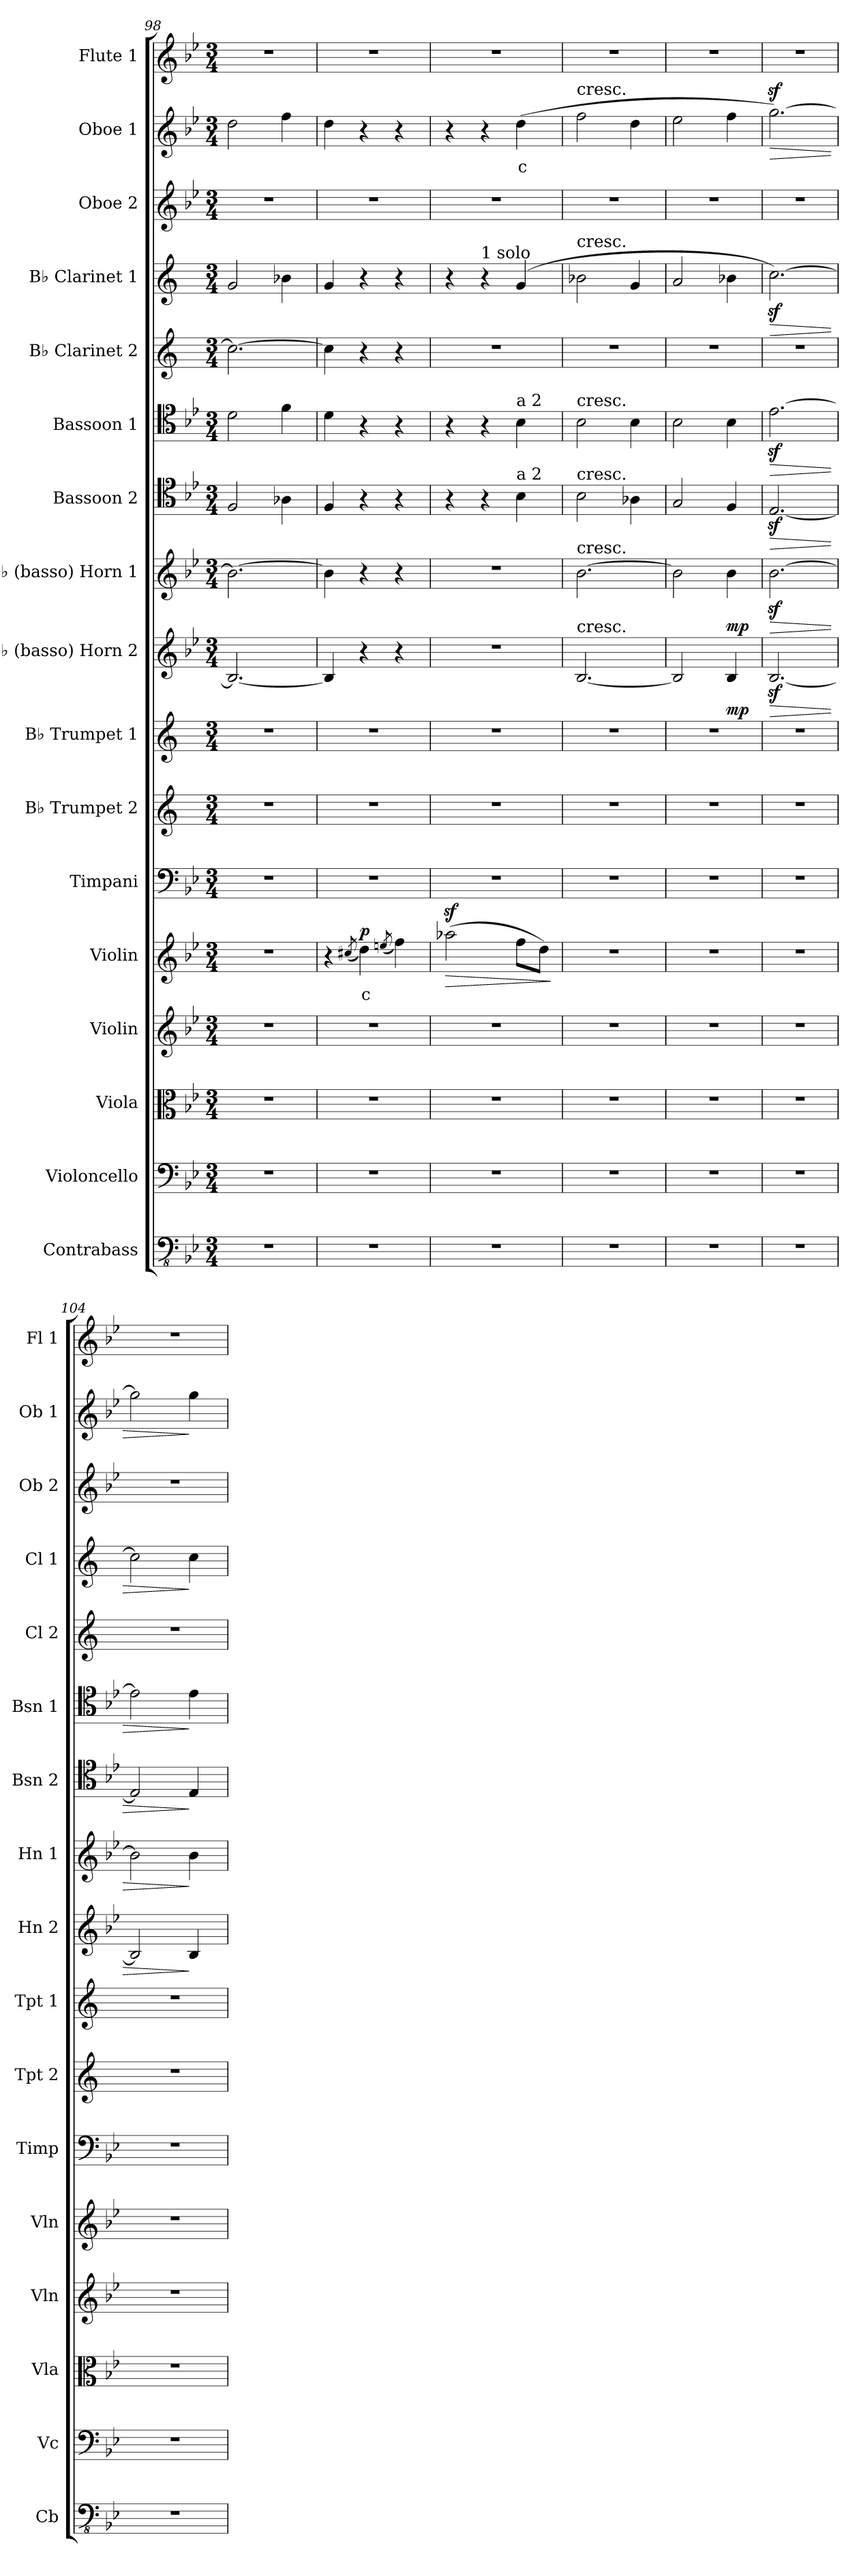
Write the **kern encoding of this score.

**kern	**kern	**kern	**kern	**kern	**text	**dynam	**kern	**kern	**kern	**kern	**dynam	**kern	**dynam	**kern	**dynam	**kern	**dynam	**kern	**kern	**dynam	**kern	**kern	**text	**dynam	**kern
*part17	*part16	*part15	*part14	*part13	*part13	*part13	*part12	*part11	*part10	*part9	*part9	*part8	*part8	*part7	*part7	*part6	*part6	*part5	*part4	*part4	*part3	*part2	*part2	*part2	*part1
*staff17	*staff16	*staff15	*staff14	*staff13	*staff13	*staff13	*staff12	*staff11	*staff10	*staff9	*staff9	*staff8	*staff8	*staff7	*staff7	*staff6	*staff6	*staff5	*staff4	*staff4	*staff3	*staff2	*staff2	*staff2	*staff1
*I"Contrabass	*I"Violoncello	*I"Viola	*I"Violin	*I"Violin	*	*	*I"Timpani	*I"B♭ Trumpet 2	*I"B♭ Trumpet 1	*I"B♭ (basso) Horn 2	*	*I"B♭ (basso) Horn 1	*	*I"Bassoon 2	*	*I"Bassoon 1	*	*I"B♭ Clarinet 2	*I"B♭ Clarinet 1	*	*I"Oboe 2	*I"Oboe 1	*	*	*I"Flute 1
*I'Cb	*I'Vc	*I'Vla	*I'Vln	*I'Vln	*	*	*I'Timp	*I'Tpt 2	*I'Tpt 1	*I'Hn 2	*	*I'Hn 1	*	*I'Bsn 2	*	*I'Bsn 1	*	*I'Cl 2	*I'Cl 1	*	*I'Ob 2	*I'Ob 1	*	*	*I'Fl 1
*clefFv4	*clefF4	*clefC3	*clefG2	*clefG2	*	*	*clefF4	*clefG2	*clefG2	*clefG2	*	*clefG2	*	*clefC4	*	*clefC4	*	*clefG2	*clefG2	*	*clefG2	*clefG2	*	*	*clefG2
*	*	*	*	*	*	*	*	*ITrd1c2	*ITrd1c2	*ITrd8c14	*	*ITrd8c14	*	*	*	*	*	*ITrd1c2	*ITrd1c2	*	*	*	*	*	*
*k[b-e-]	*k[b-e-]	*k[b-e-]	*k[b-e-]	*k[b-e-]	*	*	*k[b-e-]	*k[b-e-]	*k[b-e-]	*k[b-e-]	*	*k[b-e-]	*	*k[b-e-]	*	*k[b-e-]	*	*k[b-e-]	*k[b-e-]	*	*k[b-e-]	*k[b-e-]	*	*	*k[b-e-]
*M3/4	*M3/4	*M3/4	*M3/4	*M3/4	*	*	*M3/4	*M3/4	*M3/4	*M3/4	*	*M3/4	*	*M3/4	*	*M3/4	*	*M3/4	*M3/4	*	*M3/4	*M3/4	*	*	*M3/4
=98	=98	=98	=98	=98	=98	=98	=98	=98	=98	=98	=98	=98	=98	=98	=98	=98	=98	=98	=98	=98	=98	=98	=98	=98	=98
2.r	2.r	2.r	2.r	2.r	.	.	2.r	2.r	2.r	2.BB-/_	.	2.B-\_	.	2F/	.	2d\	.	2.b-\_	2f/	.	2.r	2dd\	.	.	2.r
.	.	.	.	.	.	.	.	.	.	.	.	.	.	4A-X\	.	4f\	.	.	4a-X\	.	.	4ff\	.	.	.
=99	=99	=99	=99	=99	=99	=99	=99	=99	=99	=99	=99	=99	=99	=99	=99	=99	=99	=99	=99	=99	=99	=99	=99	=99	=99
2.r	2.r	2.r	2.r	4r	.	.	2.r	2.r	2.r	4BB-/]	.	4B-\]	.	4F/	.	4d\	.	4b-\]	4f/	.	2.r	4dd\	.	.	2.r
.	.	.	.	(<8qcc#X/	.	.	.	.	.	.	.	.	.	.	.	.	.	.	.	.	.	.	.	.	.
!	!	!	!	!	!LO:LY:b:color=#FF0000	!LO:DY:b	!	!	!	!	!	!	!	!	!	!	!	!	!	!	!	!	!	!	!
.	.	.	.	4dd\)	c	p	.	.	.	4r	.	4r	.	4r	.	4r	.	4r	4r	.	.	4r	.	.	.
.	.	.	.	(<8qeen/	.	.	.	.	.	.	.	.	.	.	.	.	.	.	.	.	.	.	.	.	.
.	.	.	.	4ff\)	.	.	.	.	.	4r	.	4r	.	4r	.	4r	.	4r	4r	.	.	4r	.	.	.
=100	=100	=100	=100	=100	=100	=100	=100	=100	=100	=100	=100	=100	=100	=100	=100	=100	=100	=100	=100	=100	=100	=100	=100	=100	=100
!	!	!	!	!	!	!LO:HP:b	!	!	!	!	!	!	!	!	!	!	!	!	!	!	!	!	!	!	!
2.r	2.r	2.r	2.r	(>2aa-Xz<\	.	>	2.r	2.r	2.r	2.r	.	2.r	.	4r	.	4r	.	2.r	4r	.	2.r	4r	.	.	2.r
!	!	!	!	!	!	!	!	!	!	!	!	!	!	!	!	!	!	!	!LO:TX:a:t=1 solo	!	!	!	!	!	!
.	.	.	.	.	.	.	.	.	.	.	.	.	.	4r	.	4r	.	.	4r	.	.	4r	.	.	.
!	!	!	!	!	!	!	!	!	!	!	!	!	!	!	!	!LO:TX:a:t=a 2	!	!	!	!	!	!	!	!	!
!	!	!	!	!	!	!	!	!	!	!	!	!	!	!LO:TX:a:t=a 2	!	!	!	!	!	!	!	!	!	!	!
!	!	!	!	!	!	!	!	!	!	!	!	!	!	!	!	!	!	!	!	!	!	!	!LO:LY:b:color=#FF0000	!	!
.	.	.	.	8ff\L	.	.	.	.	.	.	.	.	.	4B-\	.	4B-\	.	.	(>4f/	.	.	(>4dd\	c	.	.
.	.	.	.	8dd\J)	.	.	.	.	.	.	.	.	.	.	.	.	.	.	.	.	.	.	.	.	.
.	.	.	.	.	.	]	.	.	.	.	.	.	.	.	.	.	.	.	.	.	.	.	.	.	.
=101	=101	=101	=101	=101	=101	=101	=101	=101	=101	=101	=101	=101	=101	=101	=101	=101	=101	=101	=101	=101	=101	=101	=101	=101	=101
!	!	!	!	!	!	!	!	!	!	!	!	!	!	!	!	!	!	!	!	!	!	!LO:TX:a:t=cresc.	!	!	!
!	!	!	!	!	!	!	!	!	!	!	!	!	!	!	!	!	!	!	!LO:TX:a:t=cresc.	!	!	!	!	!	!
!	!	!	!	!	!	!	!	!	!	!	!	!	!	!	!	!LO:TX:a:t=cresc.	!	!	!	!	!	!	!	!	!
!	!	!	!	!	!	!	!	!	!	!	!	!	!	!LO:TX:a:t=cresc.	!	!	!	!	!	!	!	!	!	!	!
!	!	!	!	!	!	!	!	!	!	!	!	!LO:TX:a:t=cresc.	!	!	!	!	!	!	!	!	!	!	!	!	!
!	!	!	!	!	!	!	!	!	!	!LO:TX:a:t=cresc.	!	!	!	!	!	!	!	!	!	!	!	!	!	!	!
2.r	2.r	2.r	2.r	2.r	.	.	2.r	2.r	2.r	[2.BB-/	.	[2.B-\	.	2B-\	.	2B-\	.	2.r	2a-X\	.	2.r	2ff\	.	.	2.r
.	.	.	.	.	.	.	.	.	.	.	.	.	.	4A-X\	.	4B-\	.	.	4f/	.	.	4dd\	.	.	.
=102	=102	=102	=102	=102	=102	=102	=102	=102	=102	=102	=102	=102	=102	=102	=102	=102	=102	=102	=102	=102	=102	=102	=102	=102	=102
2.r	2.r	2.r	2.r	2.r	.	.	2.r	2.r	2.r	2BB-/]	.	2B-\]	.	2G/	.	2B-\	.	2.r	2g/	.	2.r	2ee-\	.	.	2.r
!	!	!	!	!	!	!	!	!	!	!	!LO:DY:b	!	!LO:DY:b	!	!	!	!	!	!	!	!	!	!	!	!
.	.	.	.	.	.	.	.	.	.	4BB-/	mp	4B-\	mp	4F/	.	4B-\	.	.	4a-X\	.	.	4ff\	.	.	.
=103	=103	=103	=103	=103	=103	=103	=103	=103	=103	=103	=103	=103	=103	=103	=103	=103	=103	=103	=103	=103	=103	=103	=103	=103	=103
!	!	!	!	!	!	!	!	!	!	!	!LO:HP:b	!	!LO:HP:b	!	!LO:HP:b	!	!LO:HP:b	!	!	!LO:HP:b	!	!	!	!LO:HP:b	!
2.r	2.r	2.r	2.r	2.r	.	.	2.r	2.r	2.r	[2.BB-z</	>	[2.B-z<\	>	[2.E-z</	>	[2.e-z<\	>	2.r	[2.b-z<\)	>	2.r	[2.ggz<\)	.	>	2.r
!!LO:PB:g=z
=104	=104	=104	=104	=104	=104	=104	=104	=104	=104	=104	=104	=104	=104	=104	=104	=104	=104	=104	=104	=104	=104	=104	=104	=104	=104
2.r	2.r	2.r	2.r	2.r	.	.	2.r	2.r	2.r	2BB-/]	.	2B-\]	.	2E-/]	.	2e-\]	.	2.r	2b-\]	.	2.r	2gg\]	.	.	2.r
.	.	.	.	.	.	.	.	.	.	4BB-/	]	4B-\	]	4E-/	]	4e-\	]	.	4b-\	]	.	4gg\	.	]	.
=	=	=	=	=	=	=	=	=	=	=	=	=	=	=	=	=	=	=	=	=	=	=	=	=	=
*-	*-	*-	*-	*-	*-	*-	*-	*-	*-	*-	*-	*-	*-	*-	*-	*-	*-	*-	*-	*-	*-	*-	*-	*-	*-
